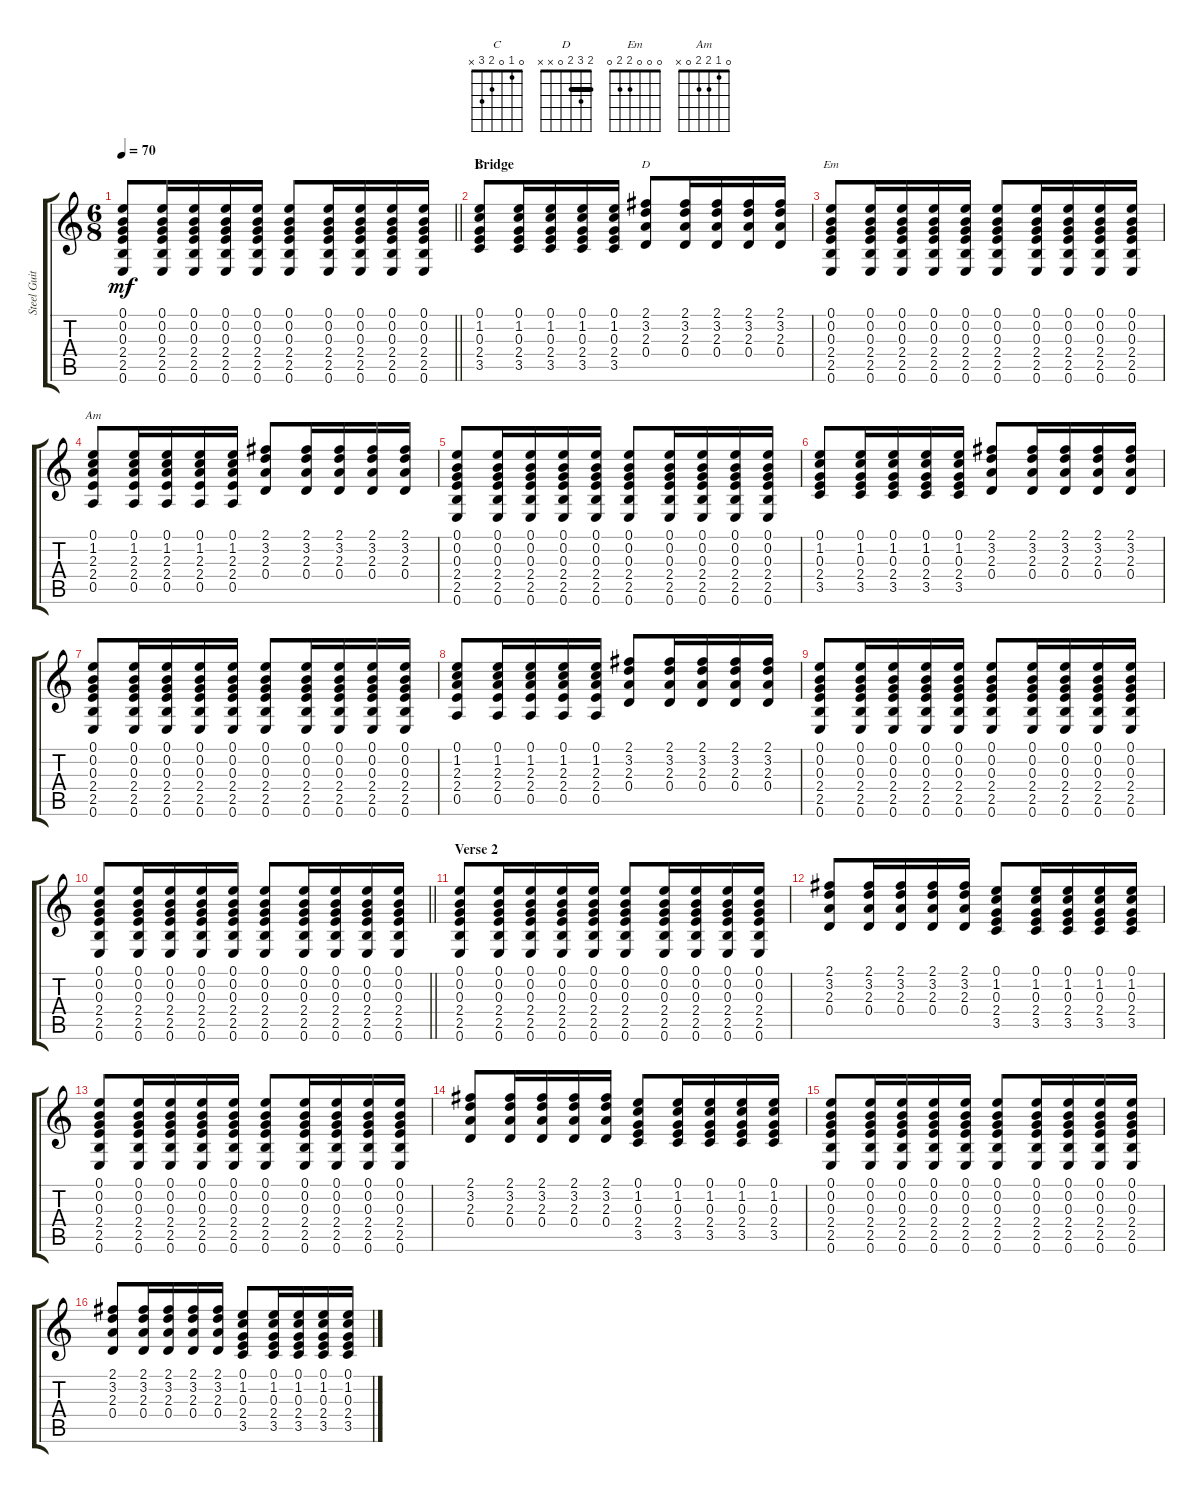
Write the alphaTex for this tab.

\track ("Steel Guitar" "Steel Guit") {instrument acousticguitarsteel}
\staff {score tabs}
\tuning (E4 B3 G3 D3 A2 E2) {hide}
\chord ("C" 0 1 0 2 3 x)
\chord ("D" 2 3 2 0 x x) {barre 2}
\chord ("Em" 0 0 0 2 2 0)
\chord ("Am" 0 1 2 2 0 x)
\ts (6 8)
\tempo 70
\clef g2
\barLineRight lightlight
\ks c
(0.1 0.2 0.3 2.4 2.5 0.6).8{dy mf} (0.1 0.2 0.3 2.4 2.5 0.6).16 (0.1 0.2 0.3 2.4 2.5 0.6).16 (0.1 0.2 0.3 2.4 2.5 0.6).16 (0.1 0.2 0.3 2.4 2.5 0.6).16 (0.1 0.2 0.3 2.4 2.5 0.6).8 (0.1 0.2 0.3 2.4 2.5 0.6).16 (0.1 0.2 0.3 2.4 2.5 0.6).16 (0.1 0.2 0.3 2.4 2.5 0.6).16 (0.1 0.2 0.3 2.4 2.5 0.6).16 |
\section ("" "Bridge")
(0.1 1.2 0.3 2.4 3.5).8{ch "C"} (0.1 1.2 0.3 2.4 3.5).16 (0.1 1.2 0.3 2.4 3.5).16 (0.1 1.2 0.3 2.4 3.5).16 (0.1 1.2 0.3 2.4 3.5).16 (2.1 3.2 2.3 0.4).8{ch "D"} (2.1 3.2 2.3 0.4).16 (2.1 3.2 2.3 0.4).16 (2.1 3.2 2.3 0.4).16 (2.1 3.2 2.3 0.4).16 |
(0.1 0.2 0.3 2.4 2.5 0.6).8{ch "Em"} (0.1 0.2 0.3 2.4 2.5 0.6).16 (0.1 0.2 0.3 2.4 2.5 0.6).16 (0.1 0.2 0.3 2.4 2.5 0.6).16 (0.1 0.2 0.3 2.4 2.5 0.6).16 (0.1 0.2 0.3 2.4 2.5 0.6).8 (0.1 0.2 0.3 2.4 2.5 0.6).16 (0.1 0.2 0.3 2.4 2.5 0.6).16 (0.1 0.2 0.3 2.4 2.5 0.6).16 (0.1 0.2 0.3 2.4 2.5 0.6).16 |
(0.1 1.2 2.3 2.4 0.5).8{ch "Am"} (0.1 1.2 2.3 2.4 0.5).16 (0.1 1.2 2.3 2.4 0.5).16 (0.1 1.2 2.3 2.4 0.5).16 (0.1 1.2 2.3 2.4 0.5).16 (2.1 3.2 2.3 0.4).8 (2.1 3.2 2.3 0.4).16 (2.1 3.2 2.3 0.4).16 (2.1 3.2 2.3 0.4).16 (2.1 3.2 2.3 0.4).16 |
(0.1 0.2 0.3 2.4 2.5 0.6).8 (0.1 0.2 0.3 2.4 2.5 0.6).16 (0.1 0.2 0.3 2.4 2.5 0.6).16 (0.1 0.2 0.3 2.4 2.5 0.6).16 (0.1 0.2 0.3 2.4 2.5 0.6).16 (0.1 0.2 0.3 2.4 2.5 0.6).8 (0.1 0.2 0.3 2.4 2.5 0.6).16 (0.1 0.2 0.3 2.4 2.5 0.6).16 (0.1 0.2 0.3 2.4 2.5 0.6).16 (0.1 0.2 0.3 2.4 2.5 0.6).16 |
(0.1 1.2 0.3 2.4 3.5).8 (0.1 1.2 0.3 2.4 3.5).16 (0.1 1.2 0.3 2.4 3.5).16 (0.1 1.2 0.3 2.4 3.5).16 (0.1 1.2 0.3 2.4 3.5).16 (2.1 3.2 2.3 0.4).8 (2.1 3.2 2.3 0.4).16 (2.1 3.2 2.3 0.4).16 (2.1 3.2 2.3 0.4).16 (2.1 3.2 2.3 0.4).16 |
(0.1 0.2 0.3 2.4 2.5 0.6).8 (0.1 0.2 0.3 2.4 2.5 0.6).16 (0.1 0.2 0.3 2.4 2.5 0.6).16 (0.1 0.2 0.3 2.4 2.5 0.6).16 (0.1 0.2 0.3 2.4 2.5 0.6).16 (0.1 0.2 0.3 2.4 2.5 0.6).8 (0.1 0.2 0.3 2.4 2.5 0.6).16 (0.1 0.2 0.3 2.4 2.5 0.6).16 (0.1 0.2 0.3 2.4 2.5 0.6).16 (0.1 0.2 0.3 2.4 2.5 0.6).16 |
(0.1 1.2 2.3 2.4 0.5).8 (0.1 1.2 2.3 2.4 0.5).16 (0.1 1.2 2.3 2.4 0.5).16 (0.1 1.2 2.3 2.4 0.5).16 (0.1 1.2 2.3 2.4 0.5).16 (2.1 3.2 2.3 0.4).8 (2.1 3.2 2.3 0.4).16 (2.1 3.2 2.3 0.4).16 (2.1 3.2 2.3 0.4).16 (2.1 3.2 2.3 0.4).16 |
(0.1 0.2 0.3 2.4 2.5 0.6).8 (0.1 0.2 0.3 2.4 2.5 0.6).16 (0.1 0.2 0.3 2.4 2.5 0.6).16 (0.1 0.2 0.3 2.4 2.5 0.6).16 (0.1 0.2 0.3 2.4 2.5 0.6).16 (0.1 0.2 0.3 2.4 2.5 0.6).8 (0.1 0.2 0.3 2.4 2.5 0.6).16 (0.1 0.2 0.3 2.4 2.5 0.6).16 (0.1 0.2 0.3 2.4 2.5 0.6).16 (0.1 0.2 0.3 2.4 2.5 0.6).16 |
\barLineRight lightlight
(0.1 0.2 0.3 2.4 2.5 0.6).8 (0.1 0.2 0.3 2.4 2.5 0.6).16 (0.1 0.2 0.3 2.4 2.5 0.6).16 (0.1 0.2 0.3 2.4 2.5 0.6).16 (0.1 0.2 0.3 2.4 2.5 0.6).16 (0.1 0.2 0.3 2.4 2.5 0.6).8 (0.1 0.2 0.3 2.4 2.5 0.6).16 (0.1 0.2 0.3 2.4 2.5 0.6).16 (0.1 0.2 0.3 2.4 2.5 0.6).16 (0.1 0.2 0.3 2.4 2.5 0.6).16 |
\section ("" "Verse 2")
(0.1 0.2 0.3 2.4 2.5 0.6).8 (0.1 0.2 0.3 2.4 2.5 0.6).16 (0.1 0.2 0.3 2.4 2.5 0.6).16 (0.1 0.2 0.3 2.4 2.5 0.6).16 (0.1 0.2 0.3 2.4 2.5 0.6).16 (0.1 0.2 0.3 2.4 2.5 0.6).8 (0.1 0.2 0.3 2.4 2.5 0.6).16 (0.1 0.2 0.3 2.4 2.5 0.6).16 (0.1 0.2 0.3 2.4 2.5 0.6).16 (0.1 0.2 0.3 2.4 2.5 0.6).16 |
(2.1 3.2 2.3 0.4).8 (2.1 3.2 2.3 0.4).16 (2.1 3.2 2.3 0.4).16 (2.1 3.2 2.3 0.4).16 (2.1 3.2 2.3 0.4).16 (0.1 1.2 0.3 2.4 3.5).8 (0.1 1.2 0.3 2.4 3.5).16 (0.1 1.2 0.3 2.4 3.5).16 (0.1 1.2 0.3 2.4 3.5).16 (0.1 1.2 0.3 2.4 3.5).16 |
(0.1 0.2 0.3 2.4 2.5 0.6).8 (0.1 0.2 0.3 2.4 2.5 0.6).16 (0.1 0.2 0.3 2.4 2.5 0.6).16 (0.1 0.2 0.3 2.4 2.5 0.6).16 (0.1 0.2 0.3 2.4 2.5 0.6).16 (0.1 0.2 0.3 2.4 2.5 0.6).8 (0.1 0.2 0.3 2.4 2.5 0.6).16 (0.1 0.2 0.3 2.4 2.5 0.6).16 (0.1 0.2 0.3 2.4 2.5 0.6).16 (0.1 0.2 0.3 2.4 2.5 0.6).16 |
(2.1 3.2 2.3 0.4).8 (2.1 3.2 2.3 0.4).16 (2.1 3.2 2.3 0.4).16 (2.1 3.2 2.3 0.4).16 (2.1 3.2 2.3 0.4).16 (0.1 1.2 0.3 2.4 3.5).8 (0.1 1.2 0.3 2.4 3.5).16 (0.1 1.2 0.3 2.4 3.5).16 (0.1 1.2 0.3 2.4 3.5).16 (0.1 1.2 0.3 2.4 3.5).16 |
(0.1 0.2 0.3 2.4 2.5 0.6).8 (0.1 0.2 0.3 2.4 2.5 0.6).16 (0.1 0.2 0.3 2.4 2.5 0.6).16 (0.1 0.2 0.3 2.4 2.5 0.6).16 (0.1 0.2 0.3 2.4 2.5 0.6).16 (0.1 0.2 0.3 2.4 2.5 0.6).8 (0.1 0.2 0.3 2.4 2.5 0.6).16 (0.1 0.2 0.3 2.4 2.5 0.6).16 (0.1 0.2 0.3 2.4 2.5 0.6).16 (0.1 0.2 0.3 2.4 2.5 0.6).16 |
(2.1 3.2 2.3 0.4).8 (2.1 3.2 2.3 0.4).16 (2.1 3.2 2.3 0.4).16 (2.1 3.2 2.3 0.4).16 (2.1 3.2 2.3 0.4).16 (0.1 1.2 0.3 2.4 3.5).8 (0.1 1.2 0.3 2.4 3.5).16 (0.1 1.2 0.3 2.4 3.5).16 (0.1 1.2 0.3 2.4 3.5).16 (0.1 1.2 0.3 2.4 3.5).16
